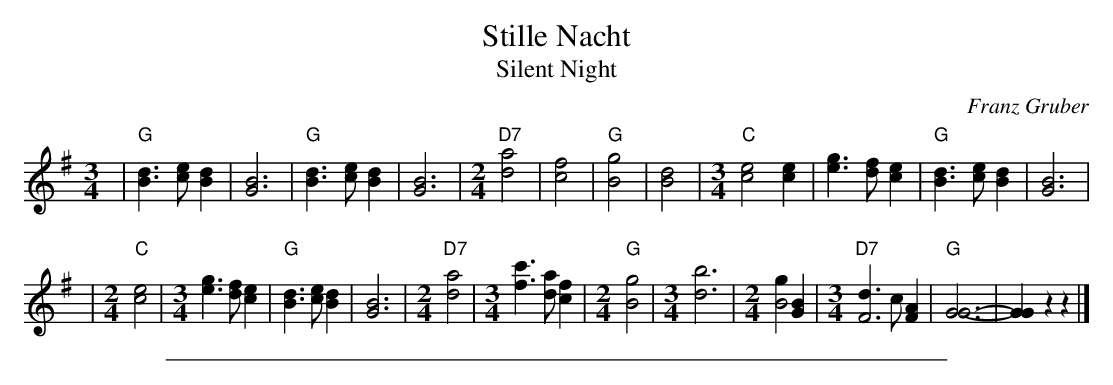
X:1
T: Stille Nacht
T: Silent Night
C: Franz Gruber
M: 3/4
L: 1/4
K: G
| "G"[dB]>[ec][dB] |[B3G3] | "G"[dB]>[ec][dB] |[B3G3] \
|[M:2/4][L:1/4] "D7"[a2d2] |[f2-c2-] | "G"[g2B2] |[d2B2] \
|[M:3/4][L:1/4] "C"[e2c2][ec] |[ge]>[fd][ec] | "G"[dB]>[ec][dB] |[B3G3] |
|[M:2/4][L:1/4] "C"[e2c2] \
|[M:3/4][L:1/4] [ge]>[fd][ec] |"G"[dB]>[ec][dB] |[B3G3] \
|[M:2/4][L:1/4] "D7"[a2d2] \
|[M:3/4][L:1/4] [c'f]>[ad][fc] \
|[M:2/4][L:1/4] "G"[g2B2] \
|[M:3/4][L:1/4] [b3d3] \
|[M:2/4][L:1/4] [gB2][BG] \
|[M:3/4][L:1/4] "D7"[dF2]>c[AF] | "G"[G3-G3-] |[GG]zz |]
